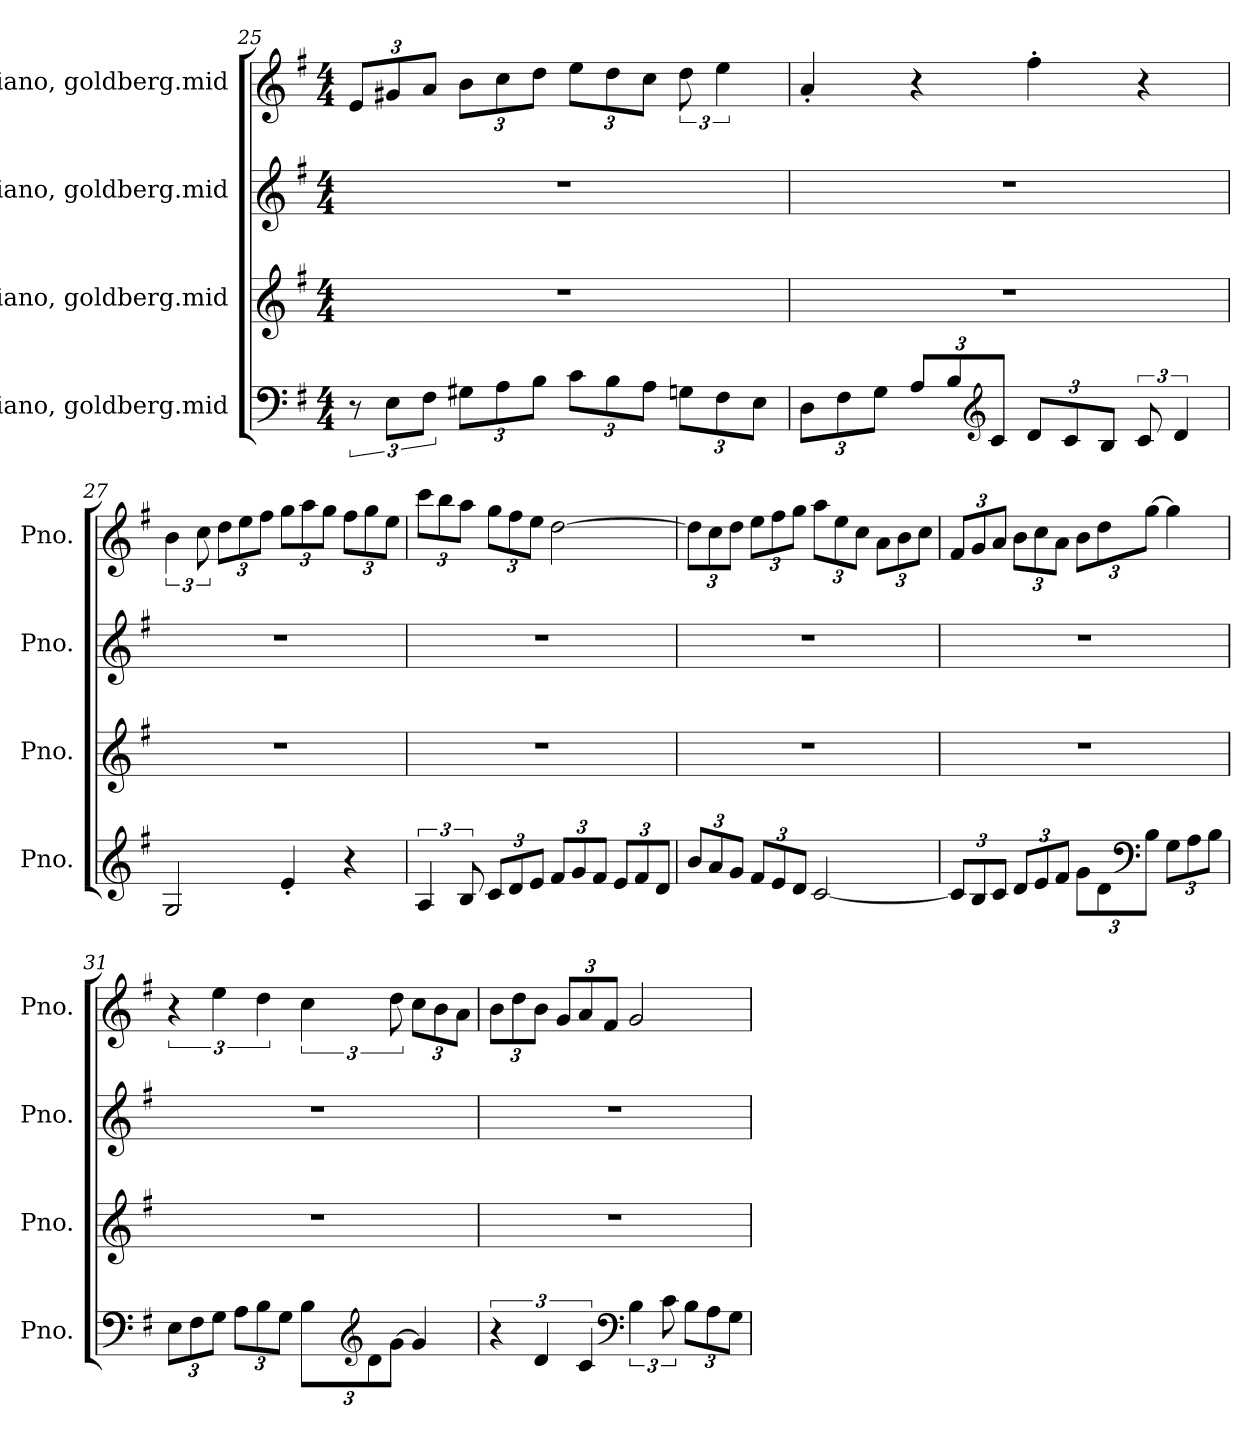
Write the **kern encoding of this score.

**kern	**kern	**kern	**kern
*part4	*part3	*part2	*part1
*staff4	*staff3	*staff2	*staff1
*I"Piano, goldberg.mid	*I"Piano, goldberg.mid	*I"Piano, goldberg.mid	*I"Piano, goldberg.mid
*I'Pno.	*I'Pno.	*I'Pno.	*I'Pno.
!!LO:LB:g=z
*clefF4	*clefG2	*clefG2	*clefG2
*k[f#]	*k[f#]	*k[f#]	*k[f#]
*M4/4	*M4/4	*M4/4	*M4/4
*	*	*	*Xbrackettup
=25	=25	=25	=25
12r	1r	1r	12e/L
12E\L	.	.	12g#X/
12F#\J	.	.	12a/J
*Xbrackettup	*	*	*
12G#X\L	.	.	12b\L
12A\	.	.	12cc\
12B\J	.	.	12dd\J
12c\L	.	.	12ee\L
12B\	.	.	12dd\
12A\J	.	.	12cc\J
*	*	*	*brackettup
12Gn\L	.	.	12dd\
12F#\	.	.	6ee\
12E\J	.	.	.
=26	=26	=26	=26
12D\L	1r	1r	4a'/
12F#\	.	.	.
12G\J	.	.	.
12A/L	.	.	4r
12B/	.	.	.
*clefG2	*	*	*
12c/J	.	.	.
12d/L	.	.	4ff#'\
12c/	.	.	.
12B/J	.	.	.
*brackettup	*	*	*
12c/	.	.	4r
6d/	.	.	.
=27	=27	=27	=27
2G/	1r	1r	6b\
.	.	.	12cc\
*	*	*	*Xbrackettup
.	.	.	12dd\L
.	.	.	12ee\
.	.	.	12ff#\J
4e'/	.	.	12gg\L
.	.	.	12aa\
.	.	.	12gg\J
4r	.	.	12ff#\L
.	.	.	12gg\
.	.	.	12ee\J
!!LO:LB:g=z
=28	=28	=28	=28
6A/	1r	1r	12ccc\L
.	.	.	12bb\
12B/	.	.	12aa\J
*Xbrackettup	*	*	*
12c/L	.	.	12gg\L
12d/	.	.	12ff#\
12e/J	.	.	12ee\J
12f#/L	.	.	[2dd\
12g/	.	.	.
12f#/J	.	.	.
12e/L	.	.	.
12f#/	.	.	.
12d/J	.	.	.
=29	=29	=29	=29
12b/L	1r	1r	12dd\L]
12a/	.	.	12cc\
12g/J	.	.	12dd\J
12f#/L	.	.	12ee\L
12e/	.	.	12ff#\
12d/J	.	.	12gg\J
[2c/	.	.	12aa\L
.	.	.	12ee\
.	.	.	12cc\J
.	.	.	12a\L
.	.	.	12b\
.	.	.	12cc\J
=30	=30	=30	=30
12c/L]	1r	1r	12f#/L
12B/	.	.	12g/
12c/J	.	.	12a/J
12d/L	.	.	12b\L
12e/	.	.	12cc\
12f#/J	.	.	12a\J
12g\L	.	.	12b\L
12d\	.	.	12dd\
*clefF4	*	*	*
12B\J	.	.	[12gg\J
12G\L	.	.	4gg\]
12A\	.	.	.
12B\J	.	.	.
!!LO:PB:g=z
=31	=31	=31	=31
*	*	*	*brackettup
12E\L	1r	1r	6r
12F#\	.	.	.
12G\J	.	.	6ee\
12A\L	.	.	.
12B\	.	.	6dd\
12G\J	.	.	.
12B\L	.	.	6cc\
*clefG2	*	*	*
12d\	.	.	.
[12g\J	.	.	12dd\
*	*	*	*Xbrackettup
4g/]	.	.	12cc\L
.	.	.	12b\
.	.	.	12a\J
=32	=32	=32	=32
*brackettup	*	*	*
6r	1r	1r	12b\L
.	.	.	12dd\
6d/	.	.	12b\J
.	.	.	12g/L
6c/	.	.	12a/
.	.	.	12f#/J
*clefF4	*	*	*
6B\	.	.	2g/
12c\	.	.	.
*Xbrackettup	*	*	*
12B\L	.	.	.
12A\	.	.	.
12G\J	.	.	.
=	=	=	=
*-	*-	*-	*-
